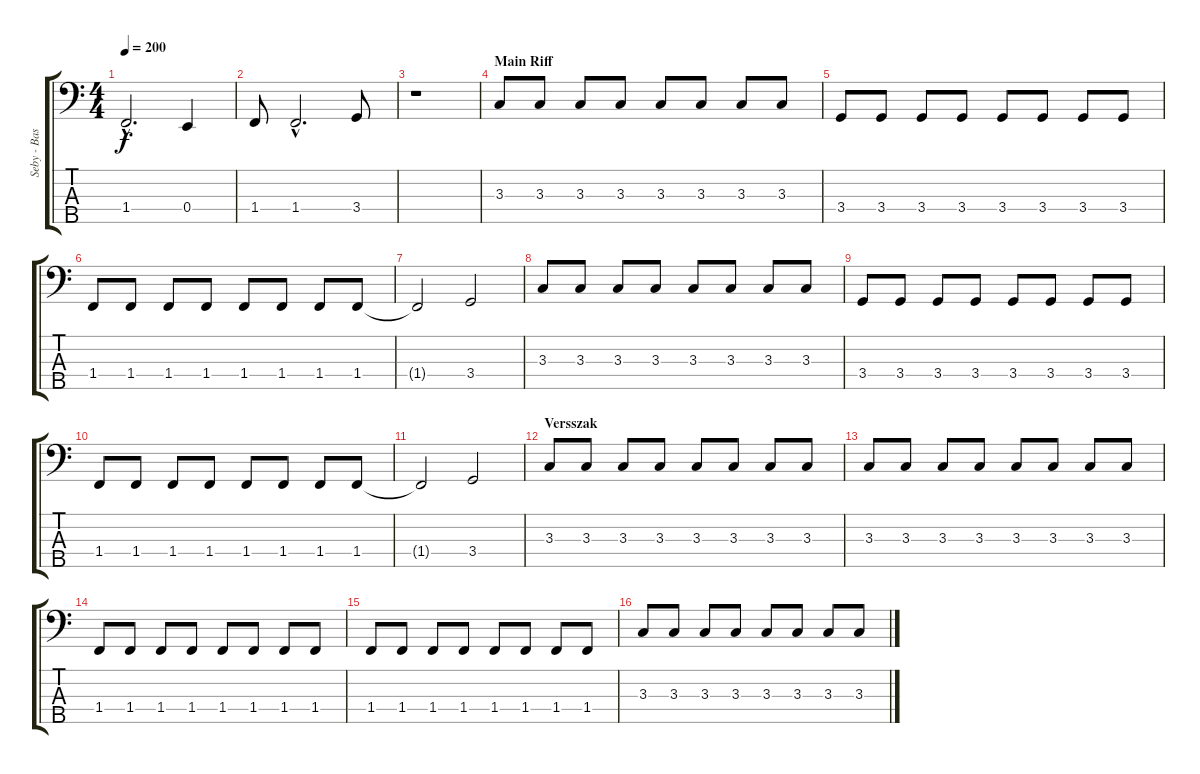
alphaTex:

\track ("Seby - Bass" "Seby - Bas") {instrument electricbasspick}
\staff {score tabs}
\tuning (G2 D2 A1 E1 B0) {hide}
\ts (4 4)
\tempo 200
\clef f4
\ks c
1.4{hac t}.2{d dy f} 0.4.4 |
1.4.8 1.4{hac}.2{d} 3.4.8 |
r.1 |
\section ("" "Main Riff")
3.3.8 3.3.8 3.3.8 3.3.8 3.3.8 3.3.8 3.3.8 3.3.8 |
3.4.8 3.4.8 3.4.8 3.4.8 3.4.8 3.4.8 3.4.8 3.4.8 |
1.4.8 1.4.8 1.4.8 1.4.8 1.4.8 1.4.8 1.4.8 1.4.8 |
1.4{t}.2 3.4.2 |
3.3.8 3.3.8 3.3.8 3.3.8 3.3.8 3.3.8 3.3.8 3.3.8 |
3.4.8 3.4.8 3.4.8 3.4.8 3.4.8 3.4.8 3.4.8 3.4.8 |
1.4.8 1.4.8 1.4.8 1.4.8 1.4.8 1.4.8 1.4.8 1.4.8 |
1.4{t}.2 3.4.2 |
\section ("" "Versszak")
3.3.8 3.3.8 3.3.8 3.3.8 3.3.8 3.3.8 3.3.8 3.3.8 |
3.3.8 3.3.8 3.3.8 3.3.8 3.3.8 3.3.8 3.3.8 3.3.8 |
1.4.8 1.4.8 1.4.8 1.4.8 1.4.8 1.4.8 1.4.8 1.4.8 |
1.4.8 1.4.8 1.4.8 1.4.8 1.4.8 1.4.8 1.4.8 1.4.8 |
3.3.8 3.3.8 3.3.8 3.3.8 3.3.8 3.3.8 3.3.8 3.3.8
